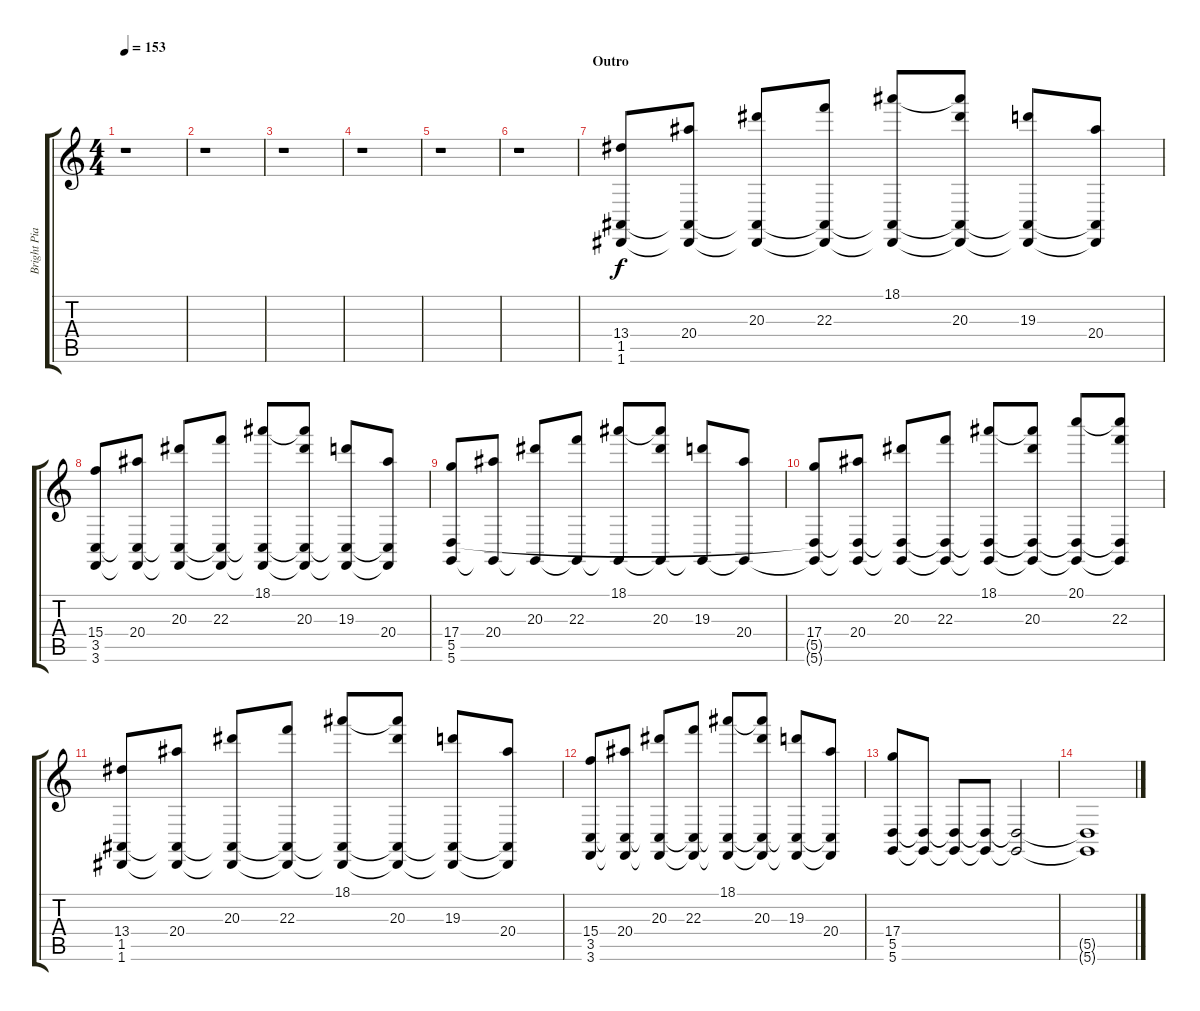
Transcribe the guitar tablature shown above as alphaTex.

\track ("Bright Piano" "Bright Pia") {instrument brightacousticpiano}
\staff {score tabs}
\tuning (E5 B4 G4 D4 A2 D2) {hide}
\ts (4 4)
\tempo 153
\clef g2
\ks c
r.1{dy f} |
r.1 |
r.1 |
r.1 |
r.1 |
r.1 |
\section ("" "Outro")
(13.4 1.5 1.6).8 (20.4 1.5{t} 1.6{t}).8 (20.3 1.5{t} 1.6{t}).8 (22.3 1.5{t} 1.6{t}).8 (18.1 1.5{t} 1.6{t}).8 (18.1{t} 20.3 1.5{t} 1.6{t}).8 (19.3 1.5{t} 1.6{t}).8 (20.4 1.5{t} 1.6{t}).8 |
(15.4 3.5 3.6).8 (20.4 3.5{t} 3.6{t}).8 (20.3 3.5{t} 3.6{t}).8 (22.3 3.5{t} 3.6{t}).8 (18.1 3.5{t} 3.6{t}).8 (18.1{t} 20.3 3.5{t} 3.6{t}).8 (19.3 3.5{t} 3.6{t}).8 (20.4 3.5{t} 3.6{t}).8 |
(17.4 5.5 5.6).8 (20.4 5.6{t}).8 (20.3 5.6{t}).8 (22.3 5.6{t}).8 (18.1 5.6{t}).8 (18.1{t} 20.3 5.6{t}).8 (19.3 5.6{t}).8 (20.4 5.6{t}).8 |
(17.4 5.5{t} 5.6{t}).8 (20.4 5.5{t} 5.6{t}).8 (20.3 5.5{t} 5.6{t}).8 (22.3 5.5{t} 5.6{t}).8 (18.1 5.5{t} 5.6{t}).8 (18.1{t} 20.3 5.5{t} 5.6{t}).8 (20.1 5.5{t} 5.6{t}).8 (20.1{t} 22.3 5.5{t} 5.6{t}).8 |
(13.4 1.5 1.6).8 (20.4 1.5{t} 1.6{t}).8 (20.3 1.5{t} 1.6{t}).8 (22.3 1.5{t} 1.6{t}).8 (18.1 1.5{t} 1.6{t}).8 (18.1{t} 20.3 1.5{t} 1.6{t}).8 (19.3 1.5{t} 1.6{t}).8 (20.4 1.5{t} 1.6{t}).8 |
(15.4 3.5 3.6).8 (20.4 3.5{t} 3.6{t}).8 (20.3 3.5{t} 3.6{t}).8 (22.3 3.5{t} 3.6{t}).8 (18.1 3.5{t} 3.6{t}).8 (18.1{t} 20.3 3.5{t} 3.6{t}).8 (19.3 3.5{t} 3.6{t}).8 (20.4 3.5{t} 3.6{t}).8 |
(17.4 5.5 5.6).8 (5.5{t} 5.6{t}).8 (5.5{t} 5.6{t}).8 (5.5{t} 5.6{t}).8 (5.5{t} 5.6{t}).2 |
(5.5{t} 5.6{t}).1
